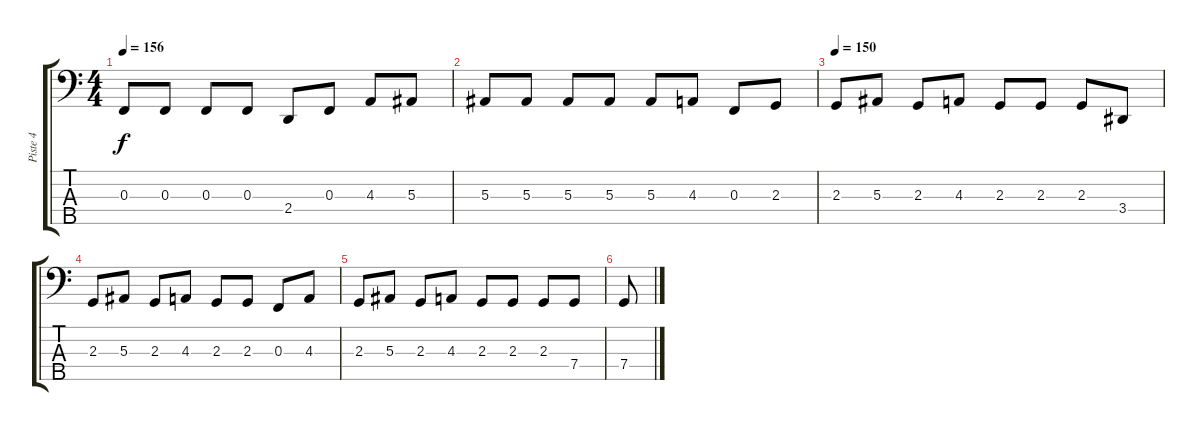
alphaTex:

\track ("Piste 4" "Piste 4") {instrument electricbassfinger}
\staff {score tabs}
\tuning (Eb2 Bb1 F1 C1 G0) {hide}
\ts (4 4)
\tempo 156
\clef f4
\ks c
0.3.8{dy f} 0.3.8 0.3.8 0.3.8 2.4.8 0.3.8 4.3.8 5.3.8 |
5.3.8 5.3.8 5.3.8 5.3.8 5.3.8 4.3.8 0.3.8 2.3.8 |
\tempo 150
2.3.8 5.3.8 2.3.8 4.3.8 2.3.8 2.3.8 2.3.8 3.4.8 |
2.3.8 5.3.8 2.3.8 4.3.8 2.3.8 2.3.8 0.3.8 4.3.8 |
2.3.8 5.3.8 2.3.8 4.3.8 2.3.8 2.3.8 2.3.8 7.4.8 |
7.4.8
